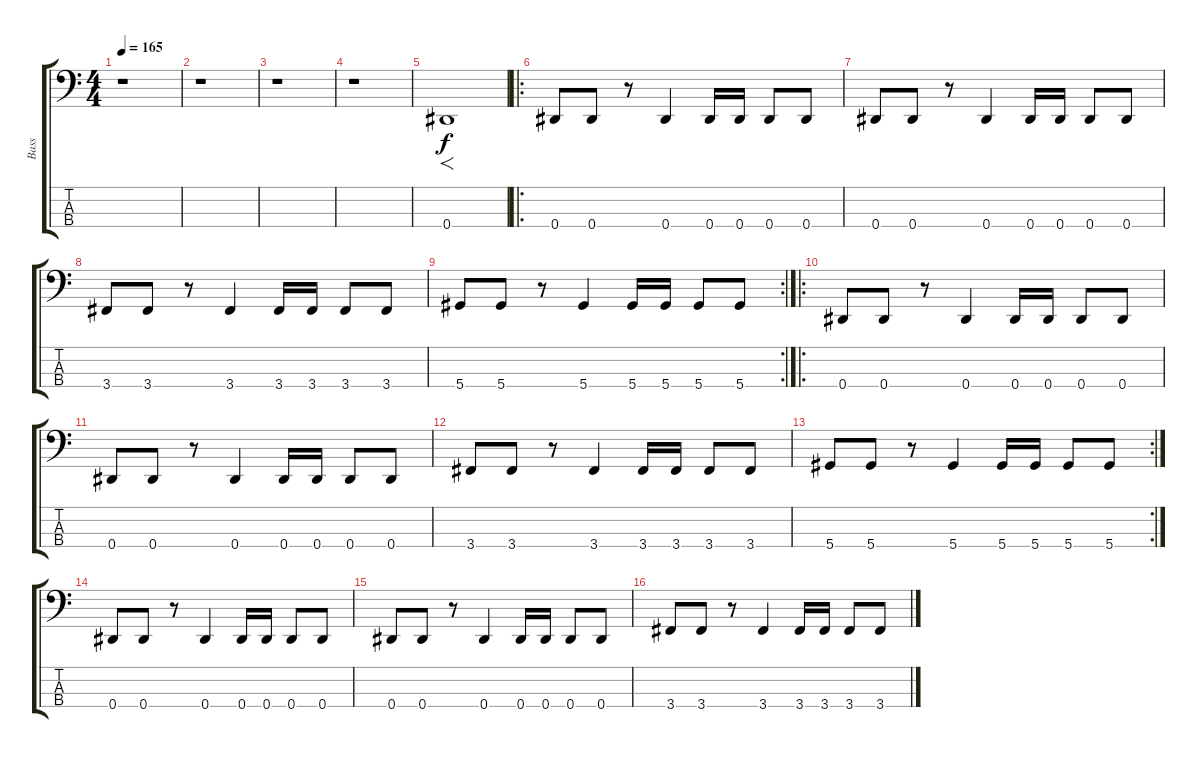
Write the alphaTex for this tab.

\track ("Bass" "Bass") {instrument electricbasspick}
\staff {score tabs}
\tuning (Gb2 Db2 Ab1 Eb1) {hide}
\ts (4 4)
\tempo 165
\clef f4
\ks c
r.1{dy f} |
r.1 |
r.1 |
r.1 |
0.4.1{f} |
\ro
0.4.8 0.4.8 r.8 0.4.4 0.4.16 0.4.16 0.4.8 0.4.8 |
0.4.8 0.4.8 r.8 0.4.4 0.4.16 0.4.16 0.4.8 0.4.8 |
3.4.8 3.4.8 r.8 3.4.4 3.4.16 3.4.16 3.4.8 3.4.8 |
\rc 2
5.4.8 5.4.8 r.8 5.4.4 5.4.16 5.4.16 5.4.8 5.4.8 |
\ro
0.4.8 0.4.8 r.8 0.4.4 0.4.16 0.4.16 0.4.8 0.4.8 |
0.4.8 0.4.8 r.8 0.4.4 0.4.16 0.4.16 0.4.8 0.4.8 |
3.4.8 3.4.8 r.8 3.4.4 3.4.16 3.4.16 3.4.8 3.4.8 |
\rc 2
5.4.8 5.4.8 r.8 5.4.4 5.4.16 5.4.16 5.4.8 5.4.8 |
0.4.8 0.4.8 r.8 0.4.4 0.4.16 0.4.16 0.4.8 0.4.8 |
0.4.8 0.4.8 r.8 0.4.4 0.4.16 0.4.16 0.4.8 0.4.8 |
3.4.8{volume 9} 3.4.8 r.8 3.4.4 3.4.16 3.4.16 3.4.8 3.4.8
